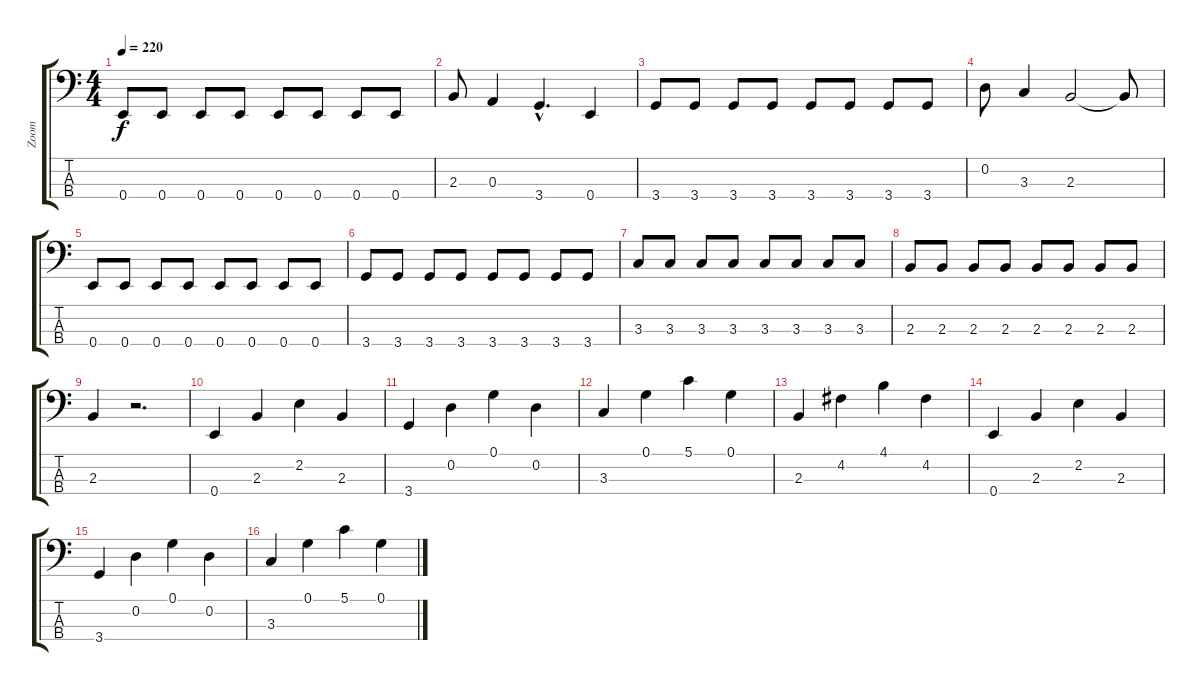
\track ("Zoom" "Zoom") {instrument electricbassfinger}
\staff {score tabs}
\tuning (G2 D2 A1 E1) {hide}
\ts (4 4)
\tempo 220
\clef f4
\ks c
0.4.8{dy f} 0.4.8 0.4.8 0.4.8 0.4.8 0.4.8 0.4.8 0.4.8 |
2.3.8 0.3.4 3.4{hac}.4{d} 0.4.4 |
3.4.8 3.4.8 3.4.8 3.4.8 3.4.8 3.4.8 3.4.8 3.4.8 |
0.2.8 3.3.4 2.3.2 2.3{t}.8 |
0.4.8 0.4.8 0.4.8 0.4.8 0.4.8 0.4.8 0.4.8 0.4.8 |
3.4.8 3.4.8 3.4.8 3.4.8 3.4.8 3.4.8 3.4.8 3.4.8 |
3.3.8 3.3.8 3.3.8 3.3.8 3.3.8 3.3.8 3.3.8 3.3.8 |
2.3.8 2.3.8 2.3.8 2.3.8 2.3.8 2.3.8 2.3.8 2.3.8 |
2.3.4 r.2{d} |
0.4.4 2.3.4 2.2.4 2.3.4 |
3.4.4 0.2.4 0.1.4 0.2.4 |
3.3.4 0.1.4 5.1.4 0.1.4 |
2.3.4 4.2.4 4.1.4 4.2.4 |
0.4.4 2.3.4 2.2.4 2.3.4 |
3.4.4 0.2.4 0.1.4 0.2.4 |
3.3.4 0.1.4 5.1.4 0.1.4
